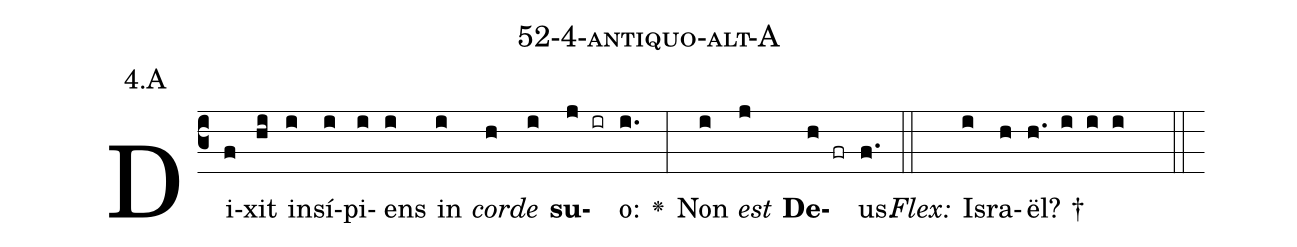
name: 52-4-antiquo-alt-A;
annotation: 4.A;
%%
(c3)Di(f)xit(hi) in(i)sí(i)pi(i)ens(i) in(i) <i>cor</i>(h)<i>de</i>(i) <b>su</b>(j ir)o:(i.) <v>\greheightstar</v>(:) Non(i) <i>est</i>(j) <b>De</b>(h fr)us.(f.) (::)
<i>Flex:</i>()  Is(i)ra(h)ël? †(h. i i i  ::)

%E(i) u(h) o(i) u(j) a(h) e.(f.) (::)
